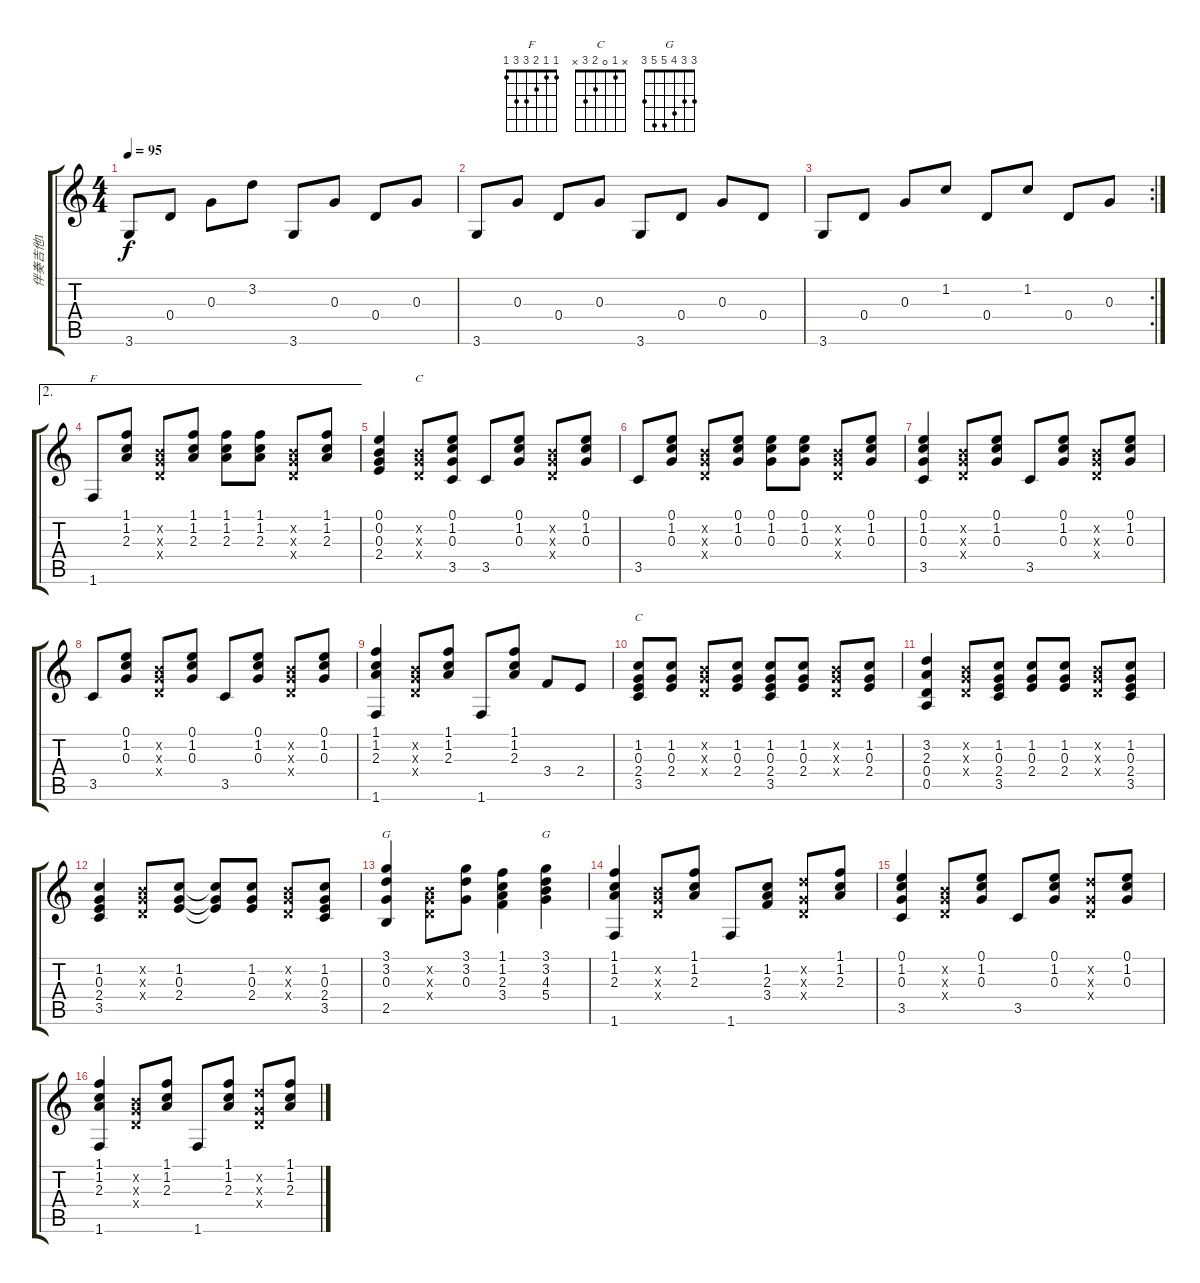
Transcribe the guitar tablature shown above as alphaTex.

\track ("伴奏吉他1" "伴奏吉他1") {instrument acousticguitarsteel}
\staff {score tabs}
\tuning (E4 B3 G3 D3 A2 E2) {hide}
\chord ("F" 1 1 2 3 3 1)
\chord ("C" 0 1 0 2 3 x)
\chord ("C" x 1 0 2 3 x)
\chord ("G" 3 3 0 x 2 3)
\chord ("G" 3 3 4 5 5 3)
\ts (4 4)
\tempo 95
\clef g2
\ks c
3.6.8{dy f} 0.4.8 0.3.8 3.2.8 3.6.8 0.3.8 0.4.8 0.3.8 |
3.6.8 0.3.8 0.4.8 0.3.8 3.6.8 0.4.8 0.3.8 0.4.8 |
\rc 2
3.6.8 0.4.8 0.3.8 1.2.8 0.4.8 1.2.8 0.4.8 0.3.8 |
\ae 2
1.6.8{ch "F"} (1.1 1.2 2.3).8 (0.2{x} 0.3{x} 0.4{x}).8 (1.1 1.2 2.3).8 (1.1 1.2 2.3).8 (1.1 1.2 2.3).8 (0.2{x} 0.3{x} 0.4{x}).8 (1.1 1.2 2.3).8 |
(0.1 0.2 0.3 2.4).4 (0.2{x} 0.3{x} 0.4{x}).8{ch "C"} (0.1 1.2 0.3 3.5).8 3.5.8 (0.1 1.2 0.3).8 (0.2{x} 0.3{x} 0.4{x}).8 (0.1 1.2 0.3).8 |
3.5.8 (0.1 1.2 0.3).8 (0.2{x} 0.3{x} 0.4{x}).8 (0.1 1.2 0.3).8 (0.1 1.2 0.3).8 (0.1 1.2 0.3).8 (0.2{x} 0.3{x} 0.4{x}).8 (0.1 1.2 0.3).8 |
(0.1 1.2 0.3 3.5).4 (0.2{x} 0.3{x} 0.4{x}).8 (0.1 1.2 0.3).8 3.5.8 (0.1 1.2 0.3).8 (0.2{x} 0.3{x} 0.4{x}).8 (0.1 1.2 0.3).8 |
3.5.8 (0.1 1.2 0.3).8 (0.2{x} 0.3{x} 0.4{x}).8 (0.1 1.2 0.3).8 3.5.8 (0.1 1.2 0.3).8 (0.2{x} 0.3{x} 0.4{x}).8 (0.1 1.2 0.3).8 |
(1.1 1.2 2.3 1.6).4 (0.2{x} 0.3{x} 0.4{x}).8 (1.1 1.2 2.3).8 1.6.8 (1.1 1.2 2.3).8 3.4.8 2.4.8 |
(1.2 0.3 2.4 3.5).8{ch "C"} (1.2 0.3 2.4).8 (0.2{x} 0.3{x} 0.4{x}).8 (1.2 0.3 2.4).8 (1.2 0.3 2.4 3.5).8 (1.2 0.3 2.4).8 (0.2{x} 0.3{x} 0.4{x}).8 (1.2 0.3 2.4).8 |
(3.2 2.3 0.4 0.5).4 (0.2{x} 0.3{x} 0.4{x}).8 (1.2 0.3 2.4 3.5).8 (1.2 0.3 2.4).8 (1.2 0.3 2.4).8 (0.2{x} 0.3{x} 0.4{x}).8 (1.2 0.3 2.4 3.5).8 |
(1.2 0.3 2.4 3.5).4 (0.2{x} 0.3{x} 0.4{x}).8 (1.2 0.3 2.4).8 (1.2{t} 0.3{t} 2.4{t}).8 (1.2 0.3 2.4).8 (0.2{x} 0.3{x} 0.4{x}).8 (1.2 0.3 2.4 3.5).8 |
(3.1 3.2 0.3 2.5).4{ch "G"} (0.2{x} 0.3{x} 0.4{x}).8 (3.1 3.2 0.3).8 (1.1 1.2 2.3 3.4).4 (3.1 3.2 4.3 5.4).4{ch "G"} |
(1.1 1.2 2.3 1.6).4 (0.2{x} 0.3{x} 0.4{x}).8 (1.1 1.2 2.3).8 1.6.8 (1.2 2.3 3.4).8 (3.2{x} 0.3{x} 0.4{x}).8 (1.1 1.2 2.3).8 |
(0.1 1.2 0.3 3.5).4 (0.2{x} 0.3{x} 0.4{x}).8 (0.1 1.2 0.3).8 3.5.8 (0.1 1.2 0.3).8 (3.2{x} 0.3{x} 0.4{x}).8 (0.1 1.2 0.3).8 |
(1.1 1.2 2.3 1.6).4 (0.2{x} 0.3{x} 0.4{x}).8 (1.1 1.2 2.3).8 1.6.8 (1.1 1.2 2.3).8 (3.2{x} 0.3{x} 0.4{x}).8 (1.1 1.2 2.3).8
